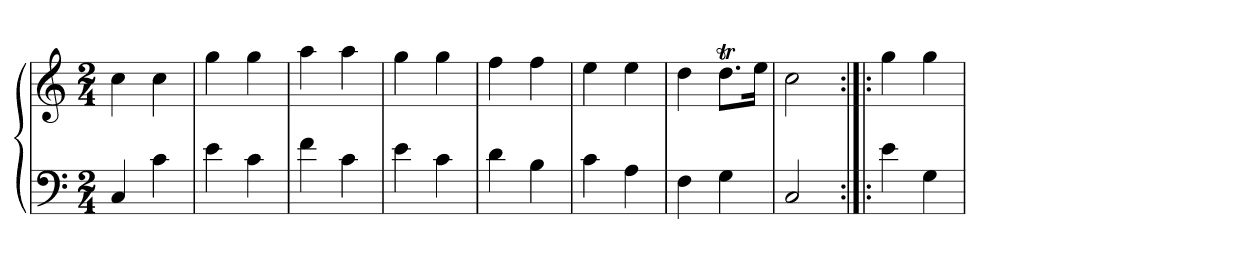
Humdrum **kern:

**kern	**kern
*part1	*part1
*staff2	*staff1
*clefF4	*clefG2
*M2/4	*M2/4
=1	=1
4C	4cc
4c	4cc
=2	=2
4e	4gg
4c	4gg
=3	=3
4f	4aa
4c	4aa
!!LO:LB:g=z
=4	=4
4e	4gg
4c	4gg
=5	=5
4d	4ff
4B	4ff
=6	=6
4c	4ee
4A	4ee
=7	=7
4F	4dd
4G	8.ddTL
.	16eeJk
!!LO:LB:g=z
=8	=8
2C	2cc
=9:|!|:	=9:|!|:
4e	4gg
4G	4gg
=	=
*-	*-
